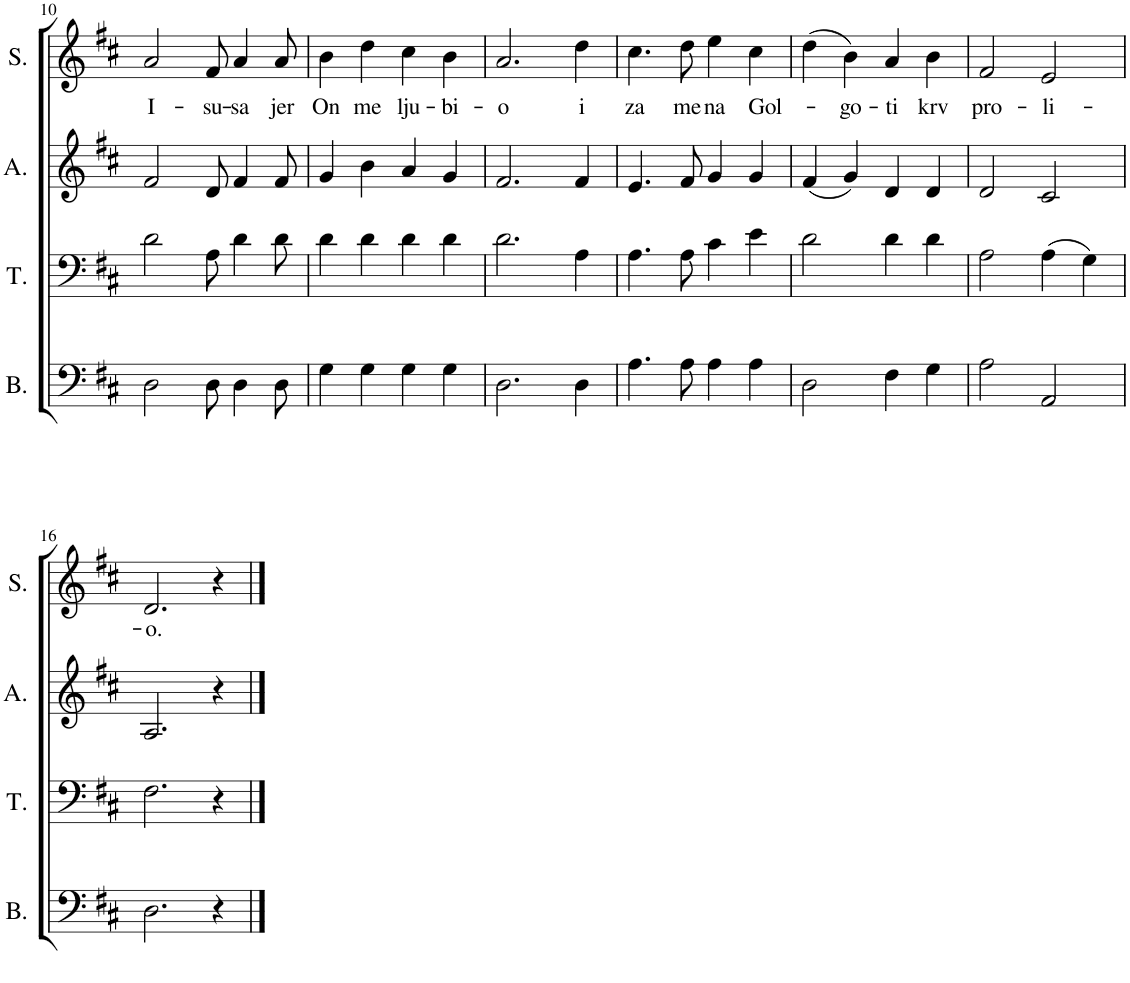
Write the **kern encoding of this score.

**kern	**kern	**kern	**kern	**text
*part4	*part3	*part2	*part1	*part1
*staff4	*staff3	*staff2	*staff1	*staff1
*I"Bass	*I"Tenor	*I"Alto	*I"Soprano	*
*I'B.	*I'T.	*I'A.	*I'S.	*
!!LO:PB:g=z
*clefF4	*clefF4	*clefG2	*clefG2	*
*k[f#c#]	*k[f#c#]	*k[f#c#]	*k[f#c#]	*
*M4/4	*M4/4	*M4/4	*M4/4	*
*met(c)	*met(c)	*met(c)	*met(c)	*
=10	=10	=10	=10	=10
!	!	!	!	!LO:LY:b
2D\	2d\	2f#/	2a/	I-
!	!	!	!	!LO:LY:b
8D\	8A\	8d/	8f#/	-su-
!	!	!	!	!LO:LY:b
4D\	4d\	4f#/	4a/	-sa
!	!	!	!	!LO:LY:b
8D\	8d\	8f#/	8a/	jer
=11	=11	=11	=11	=11
!	!	!	!	!LO:LY:b
4G\	4d\	4g/	4b\	On
!	!	!	!	!LO:LY:b
4G\	4d\	4b\	4dd\	me
!	!	!	!	!LO:LY:b
4G\	4d\	4a/	4cc#\	lju-
!	!	!	!	!LO:LY:b
4G\	4d\	4g/	4b\	-bi-
=12	=12	=12	=12	=12
!	!	!	!	!LO:LY:b
2.D\	2.d\	2.f#/	2.a/	-o
!	!	!	!	!LO:LY:b
4D\	4A\	4f#/	4dd\	i
=13	=13	=13	=13	=13
!	!	!	!	!LO:LY:b
4.A\	4.A\	4.e/	4.cc#\	za
!	!	!	!	!LO:LY:b
8A\	8A\	8f#/	8dd\	me
!	!	!	!	!LO:LY:b
4A\	4c#\	4g/	4ee\	na
!	!	!	!	!LO:LY:b
4A\	4e\	4g/	4cc#\	Gol-
=14	=14	=14	=14	=14
2D\	2d\	(4f#/	(4dd\	.
!	!	!	!	!LO:LY:b
.	.	4g/)	4b\)	-go-
!	!	!	!	!LO:LY:b
4F#\	4d\	4d/	4a/	-ti
!	!	!	!	!LO:LY:b
4G\	4d\	4d/	4b\	krv
=15	=15	=15	=15	=15
!	!	!	!	!LO:LY:b
2A\	2A\	2d/	2f#/	pro-
!	!	!	!	!LO:LY:b
2AA/	(4A\	2c#/	2e/	-li-
.	4G\)	.	.	.
!!LO:LB:g=z
=16	=16	=16	=16	=16
!	!	!	!	!LO:LY:b
2.D\	2.F#\	2.A/	2.d/	-o.
4r	4r	4r	4r	.
==	==	==	==	==
*-	*-	*-	*-	*-
